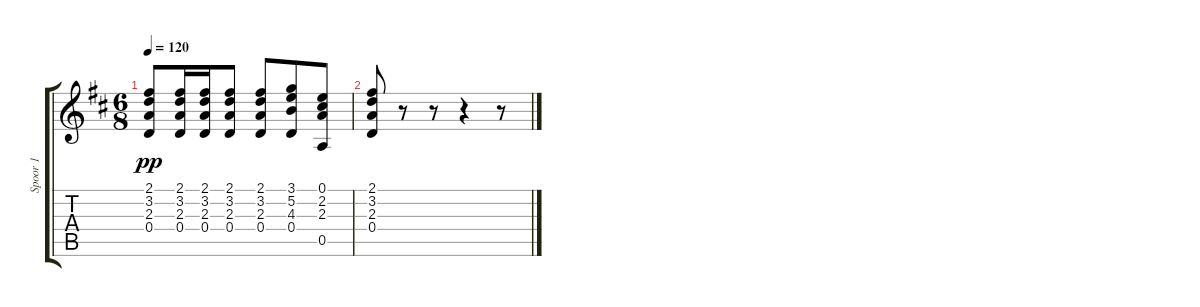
\track ("Spoor 1" "Spoor 1") {instrument acousticguitarnylon}
\staff {score tabs}
\tuning (E4 B3 G3 D3 A2 D2) {hide}
\ts (6 8)
\tempo 120
\clef g2
\ks d
(2.1 3.2 2.3 0.4).8{dy pp} (2.1 3.2 2.3 0.4).16 (2.1 3.2 2.3 0.4).16 (2.1 3.2 2.3 0.4).8 (2.1 3.2 2.3 0.4).8 (3.1 5.2 4.3 0.4).8 (0.1 2.2 2.3 0.5).8 |
(2.1 3.2 2.3 0.4).8 r.8 r.8 r.4 r.8
